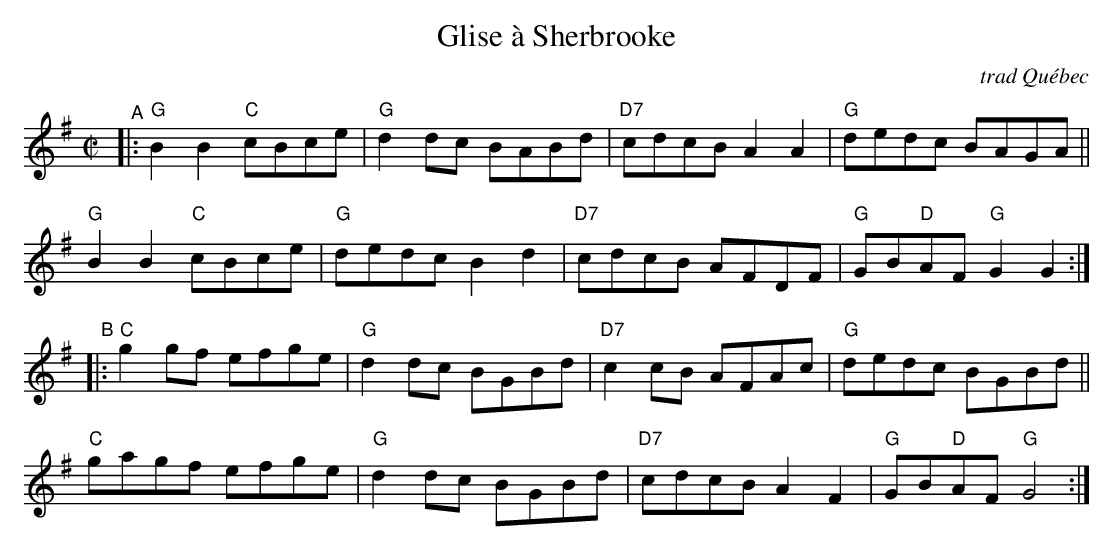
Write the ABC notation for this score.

X:1
T: Glise \`a Sherbrooke
O: trad Qu\'ebec
M: C|
L: 1/8
K: G
"^A"|:\
"G"B2B2 "C"cBce | "G"d2dc BABd | "D7"cdcB A2A2 | "G"dedc BAGA ||
"G"B2B2 "C"cBce | "G"dedc B2d2 | "D7"cdcB AFDF | "G"GB"D"AF "G"G2 G2 :|
"^B"|:\
"C"g2gf efge | "G"d2dc BGBd | "D7"c2cB AFAc | "G"dedc BGBd ||
"C"gagf efge | "G"d2dc BGBd | "D7"cdcB A2F2 | "G"GB"D"AF "G"G4 :|
